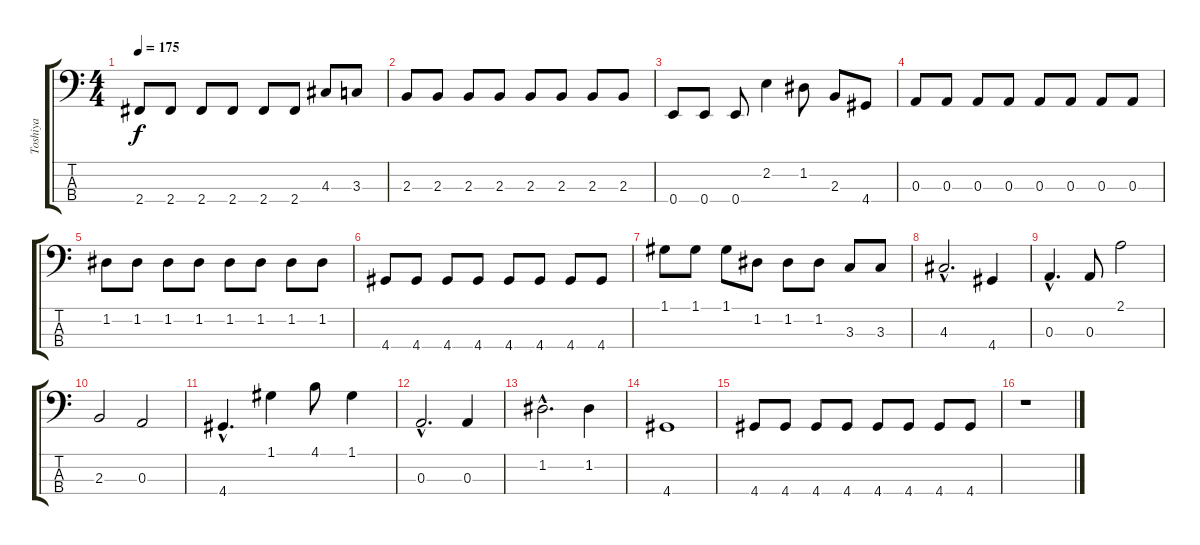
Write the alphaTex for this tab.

\track ("Toshiya" "Toshiya") {instrument electricbasspick}
\staff {score tabs}
\tuning (G2 D2 A1 E1) {hide}
\ts (4 4)
\tempo 175
\clef f4
\ks c
2.4.8{dy f} 2.4.8 2.4.8 2.4.8 2.4.8 2.4.8 4.3.8 3.3.8 |
2.3.8 2.3.8 2.3.8 2.3.8 2.3.8 2.3.8 2.3.8 2.3.8 |
0.4.8 0.4.8 0.4.8 2.2.4 1.2.8 2.3.8 4.4.8 |
0.3.8 0.3.8 0.3.8 0.3.8 0.3.8 0.3.8 0.3.8 0.3.8 |
1.2.8 1.2.8 1.2.8 1.2.8 1.2.8 1.2.8 1.2.8 1.2.8 |
4.4.8 4.4.8 4.4.8 4.4.8 4.4.8 4.4.8 4.4.8 4.4.8 |
1.1.8 1.1.8 1.1.8 1.2.8 1.2.8 1.2.8 3.3.8 3.3.8 |
4.3{hac}.2{d} 4.4.4 |
0.3{hac}.4{d} 0.3.8 2.1.2 |
2.3.2 0.3.2 |
4.4{hac}.4{d} 1.1.4 4.1.8 1.1.4 |
0.3{hac}.2{d} 0.3.4 |
1.2{hac}.2{d} 1.2.4 |
4.4.1 |
4.4.8 4.4.8 4.4.8 4.4.8 4.4.8 4.4.8 4.4.8 4.4.8 |
r.1
